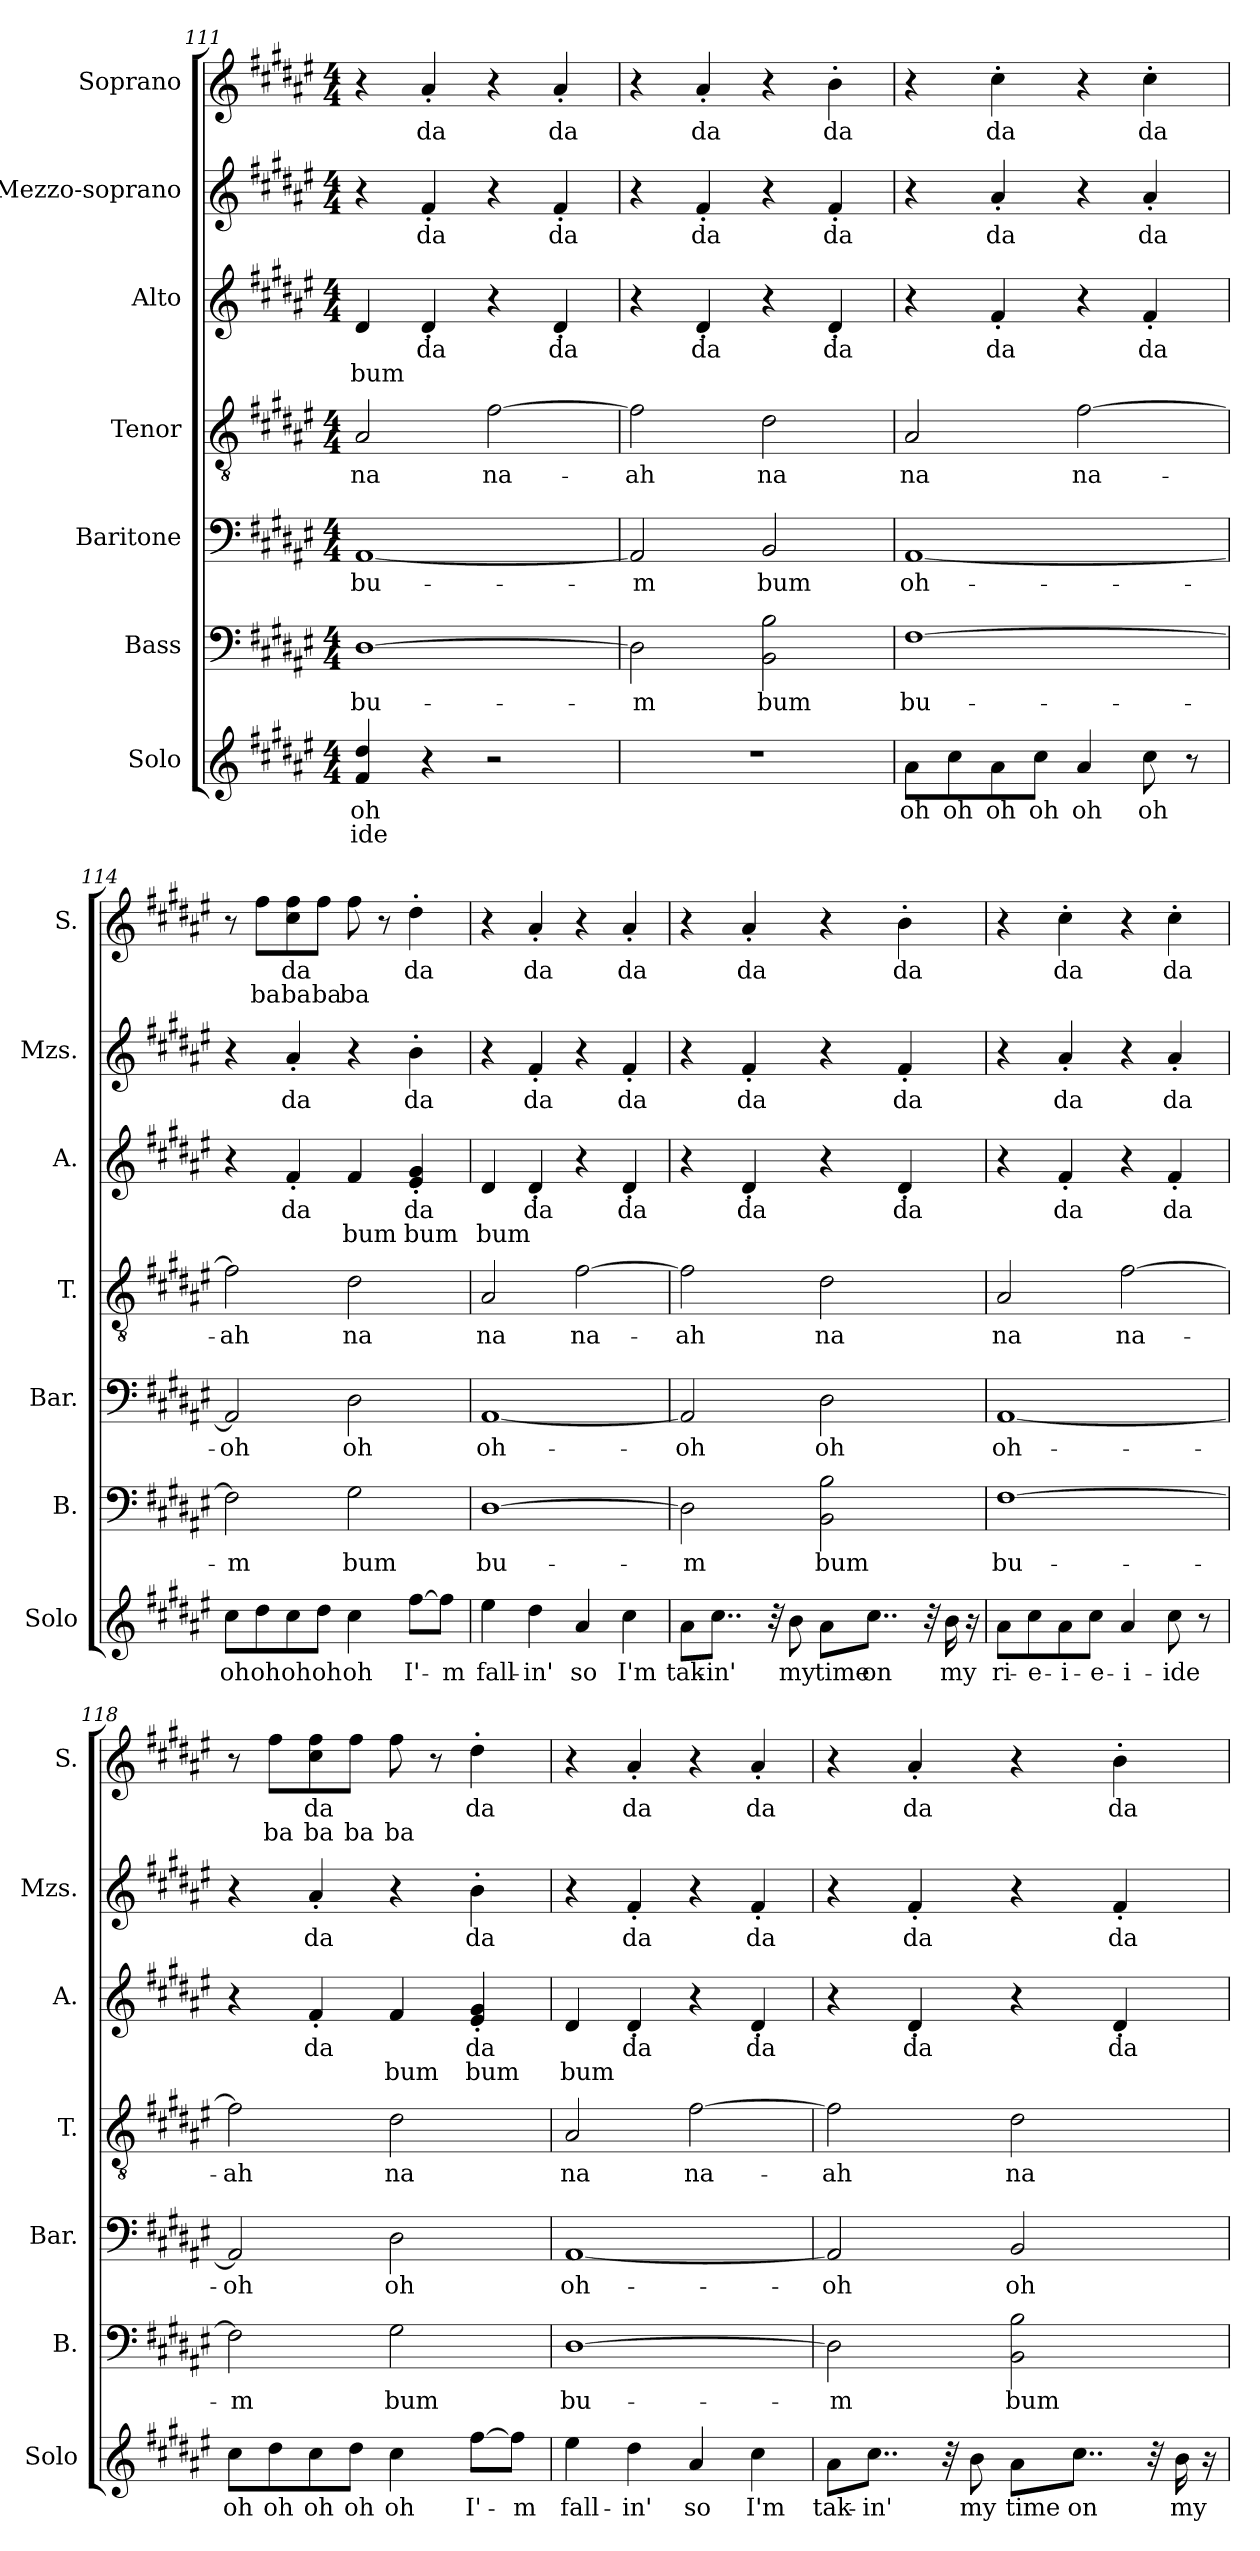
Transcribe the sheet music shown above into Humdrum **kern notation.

**kern	**text	**text	**kern	**text	**kern	**text	**kern	**text	**kern	**text	**text	**kern	**text	**kern	**text	**text
*part7	*part7	*part7	*part6	*part6	*part5	*part5	*part4	*part4	*part3	*part3	*part3	*part2	*part2	*part1	*part1	*part1
*staff7	*staff7	*staff7	*staff6	*staff6	*staff5	*staff5	*staff4	*staff4	*staff3	*staff3	*staff3	*staff2	*staff2	*staff1	*staff1	*staff1
*I"Solo	*	*	*I"Bass	*	*I"Baritone	*	*I"Tenor	*	*I"Alto	*	*	*I"Mezzo-soprano	*	*I"Soprano	*	*
*I'Solo	*	*	*I'B.	*	*I'Bar.	*	*I'T.	*	*I'A.	*	*	*I'Mzs.	*	*I'S.	*	*
*clefG2	*	*	*clefF4	*	*clefF4	*	*clefGv2	*	*clefG2	*	*	*clefG2	*	*clefG2	*	*
*k[f#c#g#d#a#e#]	*	*	*k[f#c#g#d#a#e#]	*	*k[f#c#g#d#a#e#]	*	*k[f#c#g#d#a#e#]	*	*k[f#c#g#d#a#e#]	*	*	*k[f#c#g#d#a#e#]	*	*k[f#c#g#d#a#e#]	*	*
*M4/4	*	*	*M4/4	*	*M4/4	*	*M4/4	*	*M4/4	*	*	*M4/4	*	*M4/4	*	*
=111	=111	=111	=111	=111	=111	=111	=111	=111	=111	=111	=111	=111	=111	=111	=111	=111
4f#/ 4dd#/	-oh	-ide	[1D#	bu-	[1AA#	bu-	2A#/	na	4d#/	.	bum	4r	.	4r	.	.
4r	.	.	.	.	.	.	.	.	4d#'/	da	.	4f#'/	da	4a#'/	da	.
2r	.	.	.	.	.	.	[2f#\	na-	4r	.	.	4r	.	4r	.	.
.	.	.	.	.	.	.	.	.	4d#'/	da	.	4f#'/	da	4a#'/	da	.
=112	=112	=112	=112	=112	=112	=112	=112	=112	=112	=112	=112	=112	=112	=112	=112	=112
1r	.	.	2D#\]	-m	2AA#/]	-m	2f#\]	-ah	4r	.	.	4r	.	4r	.	.
.	.	.	.	.	.	.	.	.	4d#'/	da	.	4f#'/	da	4a#'/	da	.
.	.	.	2BB\ 2B\	bum	2BB/	bum	2d#\	na	4r	.	.	4r	.	4r	.	.
.	.	.	.	.	.	.	.	.	4d#'/	da	.	4f#'/	da	4b'\	da	.
=113	=113	=113	=113	=113	=113	=113	=113	=113	=113	=113	=113	=113	=113	=113	=113	=113
8a#\L	oh	.	[1F#	bu-	[1AA#	oh-	2A#/	na	4r	.	.	4r	.	4r	.	.
8cc#\	oh	.	.	.	.	.	.	.	.	.	.	.	.	.	.	.
8a#\	oh	.	.	.	.	.	.	.	4f#'/	da	.	4a#'/	da	4cc#'\	da	.
8cc#\J	oh	.	.	.	.	.	.	.	.	.	.	.	.	.	.	.
4a#/	oh	.	.	.	.	.	[2f#\	na-	4r	.	.	4r	.	4r	.	.
8cc#\	oh	.	.	.	.	.	.	.	4f#'/	da	.	4a#'/	da	4cc#'\	da	.
8r	.	.	.	.	.	.	.	.	.	.	.	.	.	.	.	.
!!LO:PB:g=z
=114	=114	=114	=114	=114	=114	=114	=114	=114	=114	=114	=114	=114	=114	=114	=114	=114
8cc#\L	oh	.	2F#\]	-m	2AA#/]	-oh	2f#\]	-ah	4r	.	.	4r	.	8r	.	.
8dd#\	oh	.	.	.	.	.	.	.	.	.	.	.	.	8ff#\L	.	ba
8cc#\	oh	.	.	.	.	.	.	.	4f#'/	da	.	4a#'/	da	8cc#\ 8ff#\	da	ba
8dd#\J	oh	.	.	.	.	.	.	.	.	.	.	.	.	8ff#\J	.	ba
4cc#\	oh	.	2G#\	bum	2D#\	oh	2d#\	na	4f#/	.	bum	4r	.	8ff#\	.	ba
.	.	.	.	.	.	.	.	.	.	.	.	.	.	8r	.	.
[8ff#\L	I'-	.	.	.	.	.	.	.	4e#/' 4g#/'	da	bum	4b'\	da	4dd#'\	da	.
8ff#\J]	-m	.	.	.	.	.	.	.	.	.	.	.	.	.	.	.
=115	=115	=115	=115	=115	=115	=115	=115	=115	=115	=115	=115	=115	=115	=115	=115	=115
4ee#\	fall-	.	[1D#	bu-	[1AA#	oh-	2A#/	na	4d#/	.	bum	4r	.	4r	.	.
4dd#\	-in'	.	.	.	.	.	.	.	4d#'/	da	.	4f#'/	da	4a#'/	da	.
4a#/	so	.	.	.	.	.	[2f#\	na-	4r	.	.	4r	.	4r	.	.
4cc#\	I'm	.	.	.	.	.	.	.	4d#'/	da	.	4f#'/	da	4a#'/	da	.
=116	=116	=116	=116	=116	=116	=116	=116	=116	=116	=116	=116	=116	=116	=116	=116	=116
8a#\L	tak-	.	2D#\]	-m	2AA#/]	-oh	2f#\]	-ah	4r	.	.	4r	.	4r	.	.
8..cc#\J	-in'	.	.	.	.	.	.	.	.	.	.	.	.	.	.	.
.	.	.	.	.	.	.	.	.	4d#'/	da	.	4f#'/	da	4a#'/	da	.
32r	.	.	.	.	.	.	.	.	.	.	.	.	.	.	.	.
8b\	my	.	.	.	.	.	.	.	.	.	.	.	.	.	.	.
8a#\L	time	.	2BB\ 2B\	bum	2D#\	oh	2d#\	na	4r	.	.	4r	.	4r	.	.
8..cc#\J	on	.	.	.	.	.	.	.	.	.	.	.	.	.	.	.
.	.	.	.	.	.	.	.	.	4d#'/	da	.	4f#'/	da	4b'\	da	.
32r	.	.	.	.	.	.	.	.	.	.	.	.	.	.	.	.
16b\	my	.	.	.	.	.	.	.	.	.	.	.	.	.	.	.
16r	.	.	.	.	.	.	.	.	.	.	.	.	.	.	.	.
=117	=117	=117	=117	=117	=117	=117	=117	=117	=117	=117	=117	=117	=117	=117	=117	=117
8a#\L	ri-	.	[1F#	bu-	[1AA#	oh-	2A#/	na	4r	.	.	4r	.	4r	.	.
8cc#\	-e-	.	.	.	.	.	.	.	.	.	.	.	.	.	.	.
8a#\	-i-	.	.	.	.	.	.	.	4f#'/	da	.	4a#'/	da	4cc#'\	da	.
8cc#\J	-e-	.	.	.	.	.	.	.	.	.	.	.	.	.	.	.
4a#/	-i-	.	.	.	.	.	[2f#\	na-	4r	.	.	4r	.	4r	.	.
8cc#\	-ide	.	.	.	.	.	.	.	4f#'/	da	.	4a#'/	da	4cc#'\	da	.
8r	.	.	.	.	.	.	.	.	.	.	.	.	.	.	.	.
!!LO:PB:g=z
=118	=118	=118	=118	=118	=118	=118	=118	=118	=118	=118	=118	=118	=118	=118	=118	=118
8cc#\L	oh	.	2F#\]	-m	2AA#/]	-oh	2f#\]	-ah	4r	.	.	4r	.	8r	.	.
8dd#\	oh	.	.	.	.	.	.	.	.	.	.	.	.	8ff#\L	.	ba
8cc#\	oh	.	.	.	.	.	.	.	4f#'/	da	.	4a#'/	da	8cc#\ 8ff#\	da	ba
8dd#\J	oh	.	.	.	.	.	.	.	.	.	.	.	.	8ff#\J	.	ba
4cc#\	oh	.	2G#\	bum	2D#\	oh	2d#\	na	4f#/	.	bum	4r	.	8ff#\	.	ba
.	.	.	.	.	.	.	.	.	.	.	.	.	.	8r	.	.
[8ff#\L	I'-	.	.	.	.	.	.	.	4e#/' 4g#/'	da	bum	4b'\	da	4dd#'\	da	.
8ff#\J]	-m	.	.	.	.	.	.	.	.	.	.	.	.	.	.	.
=119	=119	=119	=119	=119	=119	=119	=119	=119	=119	=119	=119	=119	=119	=119	=119	=119
4ee#\	fall-	.	[1D#	bu-	[1AA#	oh-	2A#/	na	4d#/	.	bum	4r	.	4r	.	.
4dd#\	-in'	.	.	.	.	.	.	.	4d#'/	da	.	4f#'/	da	4a#'/	da	.
4a#/	so	.	.	.	.	.	[2f#\	na-	4r	.	.	4r	.	4r	.	.
4cc#\	I'm	.	.	.	.	.	.	.	4d#'/	da	.	4f#'/	da	4a#'/	da	.
=120	=120	=120	=120	=120	=120	=120	=120	=120	=120	=120	=120	=120	=120	=120	=120	=120
8a#\L	tak-	.	2D#\]	-m	2AA#/]	-oh	2f#\]	-ah	4r	.	.	4r	.	4r	.	.
8..cc#\J	-in'	.	.	.	.	.	.	.	.	.	.	.	.	.	.	.
.	.	.	.	.	.	.	.	.	4d#'/	da	.	4f#'/	da	4a#'/	da	.
32r	.	.	.	.	.	.	.	.	.	.	.	.	.	.	.	.
8b\	my	.	.	.	.	.	.	.	.	.	.	.	.	.	.	.
8a#\L	time	.	2BB\ 2B\	bum	2BB/	oh	2d#\	na	4r	.	.	4r	.	4r	.	.
8..cc#\J	on	.	.	.	.	.	.	.	.	.	.	.	.	.	.	.
.	.	.	.	.	.	.	.	.	4d#'/	da	.	4f#'/	da	4b'\	da	.
32r	.	.	.	.	.	.	.	.	.	.	.	.	.	.	.	.
16b\	my	.	.	.	.	.	.	.	.	.	.	.	.	.	.	.
16r	.	.	.	.	.	.	.	.	.	.	.	.	.	.	.	.
=	=	=	=	=	=	=	=	=	=	=	=	=	=	=	=	=
*-	*-	*-	*-	*-	*-	*-	*-	*-	*-	*-	*-	*-	*-	*-	*-	*-
